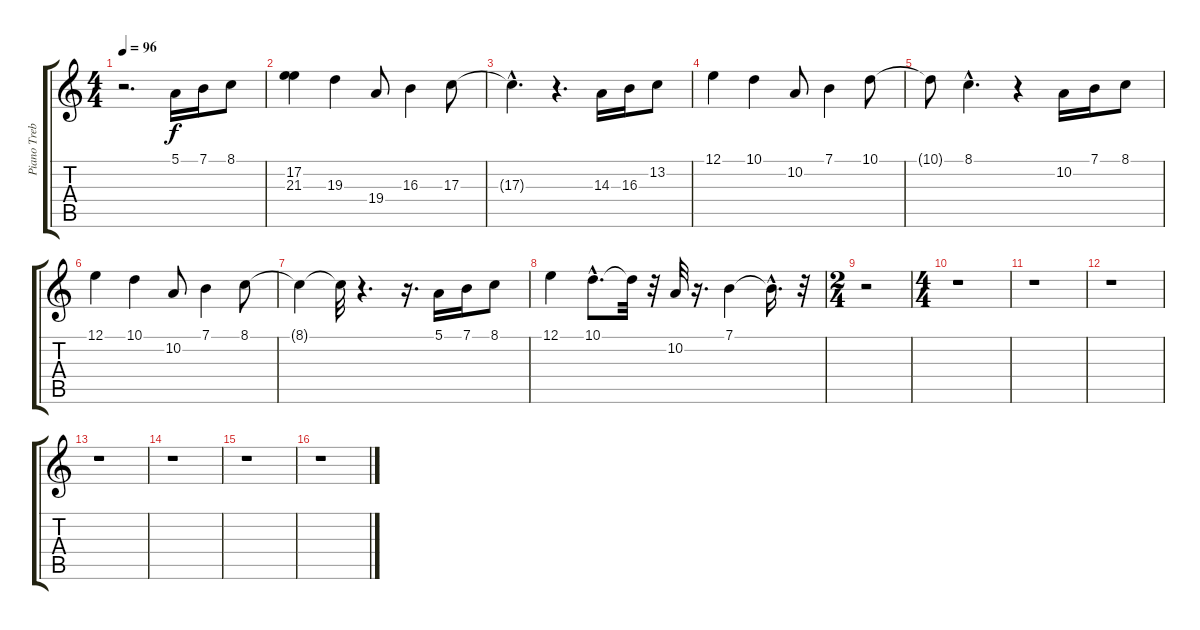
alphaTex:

\track ("Piano Treble" "Piano Treb") {instrument acousticgrandpiano}
\staff {score tabs}
\tuning (E4 B3 G3 D3 A2 E2) {hide}
\ts (4 4)
\tempo 96
\clef g2
\ks c
r.2{d dy f instrument acousticgrandpiano} 5.1.16 7.1.16 8.1.8 |
(17.2 21.3).4 19.3.4 19.4.8 16.3.4 17.3.8 |
17.3{hac t}.4{d} r.4{d} 14.3.16 16.3.16 13.2.8 |
12.1.4 10.1.4 10.2.8 7.1.4 10.1.8 |
10.1{t}.8 8.1{hac}.4{d} r.4 10.2.16 7.1.16 8.1.8 |
12.1.4 10.1.4 10.2.8 7.1.4 8.1.8 |
8.1{t}.4 8.1{t}.32 r.4{d} r.16{d} 5.1.16 7.1.16 8.1.8 |
12.1.4 10.1{hac}.8{d} 10.1{t}.32 r.32 10.2.32 r.16{d} 7.1.4 7.1{hac t}.16{d} r.32 |
\ts (2 4)
r.2 |
\ts (4 4)
r.1 |
r.1 |
r.1 |
r.1 |
r.1 |
r.1 |
r.1
